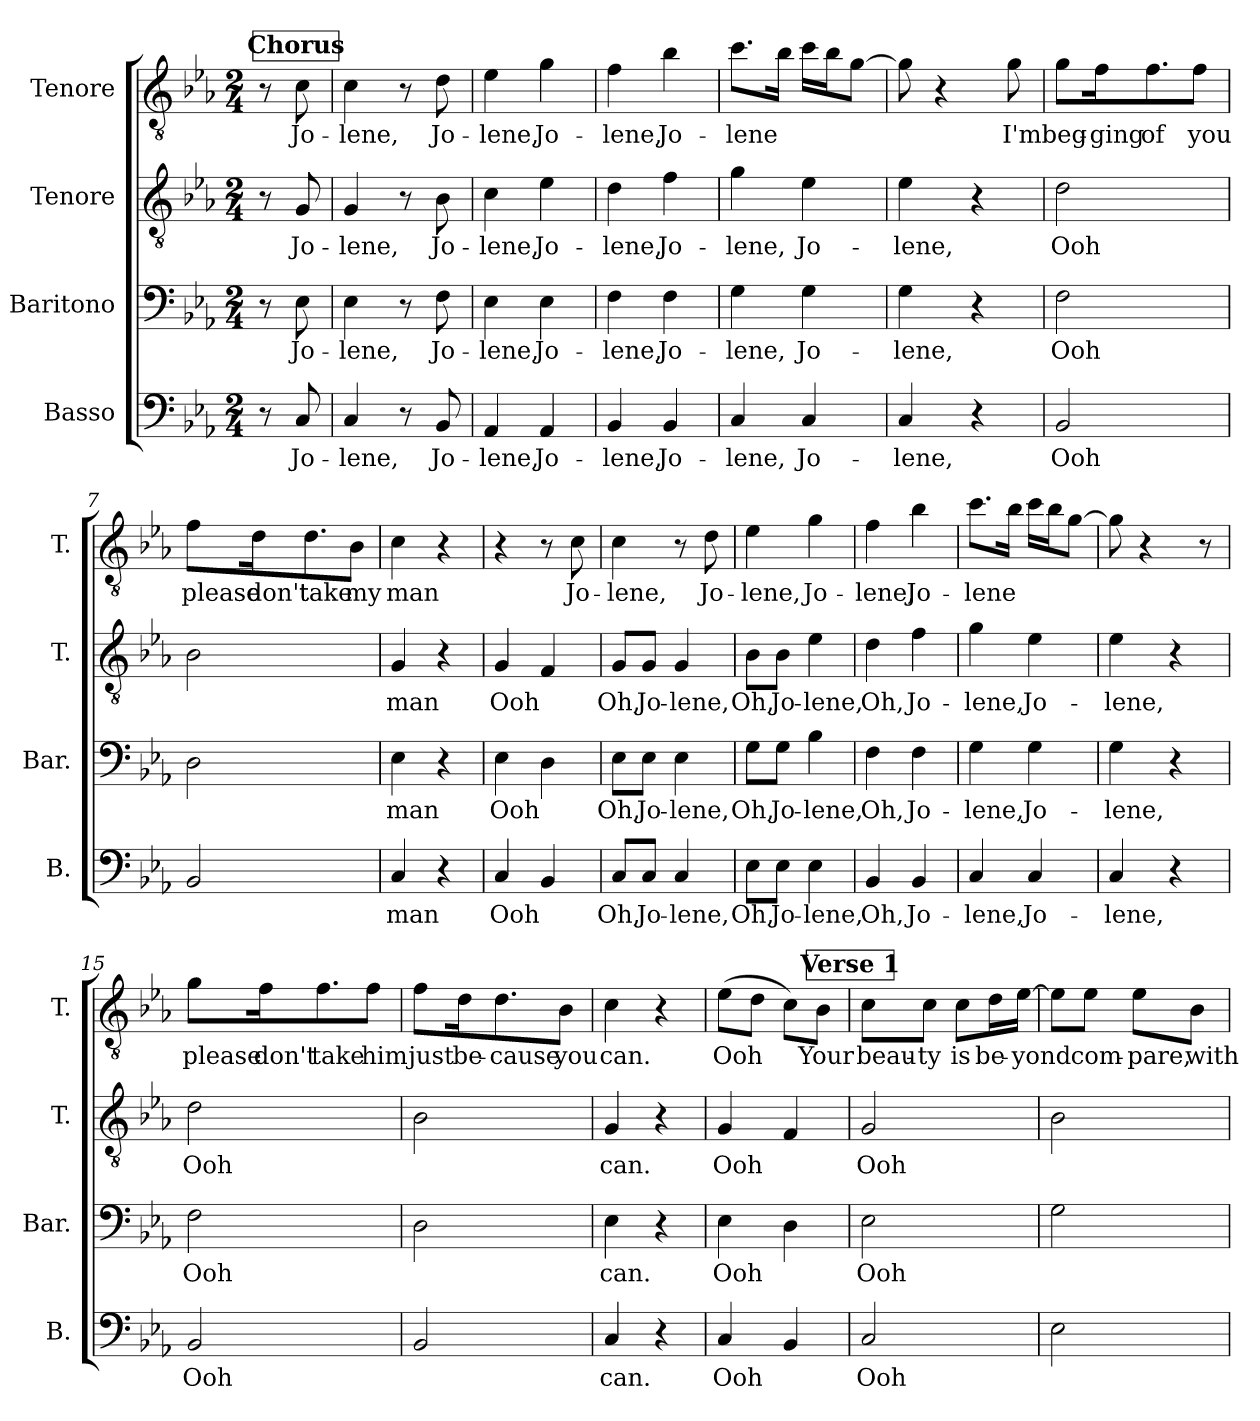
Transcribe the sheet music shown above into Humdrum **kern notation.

**kern	**text	**kern	**text	**kern	**text	**kern	**text
*part4	*part4	*part3	*part3	*part2	*part2	*part1	*part1
*staff4	*staff4	*staff3	*staff3	*staff2	*staff2	*staff1	*staff1
*I"Basso	*	*I"Baritono	*	*I"Tenore	*	*I"Tenore	*
*I'B.	*	*I'Bar.	*	*I'T.	*	*I'T.	*
*clefF4	*	*clefF4	*	*clefGv2	*	*clefGv2	*
*k[b-e-a-]	*	*k[b-e-a-]	*	*k[b-e-a-]	*	*k[b-e-a-]	*
*M2/4	*	*M2/4	*	*M2/4	*	*M2/4	*
*MM100	*	*MM100	*	*MM100	*	*MM100	*
!!LO:REH:place=s1:a:B:fs=14:t=Chorus:qo=0.5
=	=	=	=	=	=	=	=
8r	.	8r	.	8r	.	8r	.
!	!LO:LY:b	!	!LO:LY:b	!	!LO:LY:b	!	!LO:LY:b
8C/	Jo-	8E-\	Jo-	8G/	Jo-	8c\	Jo-
=1	=1	=1	=1	=1	=1	=1	=1
!	!LO:LY:b	!	!LO:LY:b	!	!LO:LY:b	!	!LO:LY:b
4C/	-lene,	4E-\	-lene,	4G/	-lene,	4c\	-lene,
8r	.	8r	.	8r	.	8r	.
!	!LO:LY:b	!	!LO:LY:b	!	!LO:LY:b	!	!LO:LY:b
8BB-/	Jo-	8F\	Jo-	8B-\	Jo-	8d\	Jo-
=2	=2	=2	=2	=2	=2	=2	=2
!	!LO:LY:b	!	!LO:LY:b	!	!LO:LY:b	!	!LO:LY:b
4AA-/	-lene,	4E-\	-lene,	4c\	-lene,	4e-\	-lene,
!	!LO:LY:b	!	!LO:LY:b	!	!LO:LY:b	!	!LO:LY:b
4AA-/	Jo-	4E-\	Jo-	4e-\	Jo-	4g\	Jo-
=3	=3	=3	=3	=3	=3	=3	=3
!	!LO:LY:b	!	!LO:LY:b	!	!LO:LY:b	!	!LO:LY:b
4BB-/	-lene,	4F\	-lene,	4d\	-lene,	4f\	-lene,
!	!LO:LY:b	!	!LO:LY:b	!	!LO:LY:b	!	!LO:LY:b
4BB-/	Jo-	4F\	Jo-	4f\	Jo-	4b-\	Jo-
=4	=4	=4	=4	=4	=4	=4	=4
!	!LO:LY:b	!	!LO:LY:b	!	!LO:LY:b	!	!LO:LY:b
4C/	-lene,	4G\	-lene,	4g\	-lene,	8.cc\L	-lene
.	.	.	.	.	.	16b-\Jk	.
!	!LO:LY:b	!	!LO:LY:b	!	!LO:LY:b	!	!
4C/	Jo-	4G\	Jo-	4e-\	Jo-	16cc\LL	.
.	.	.	.	.	.	16b-\J	.
.	.	.	.	.	.	[8g\J	.
=5	=5	=5	=5	=5	=5	=5	=5
!	!LO:LY:b	!	!LO:LY:b	!	!LO:LY:b	!	!
4C/	-lene,	4G\	-lene,	4e-\	-lene,	8g\]	.
.	.	.	.	.	.	4r	.
4r	.	4r	.	4r	.	.	.
!	!	!	!	!	!	!	!LO:LY:b
.	.	.	.	.	.	8g\	I'm
=6	=6	=6	=6	=6	=6	=6	=6
!	!LO:LY:b	!	!LO:LY:b	!	!LO:LY:b	!	!LO:LY:b
2BB-/	Ooh	2F\	Ooh	2d\	Ooh	8g\L	beg-
!	!	!	!	!	!	!	!LO:LY:b
.	.	.	.	.	.	16f\K	-ging
!	!	!	!	!	!	!	!LO:LY:b
.	.	.	.	.	.	8.f\	of
!	!	!	!	!	!	!	!LO:LY:b
.	.	.	.	.	.	8f\J	you
=7	=7	=7	=7	=7	=7	=7	=7
!	!	!	!	!	!	!	!LO:LY:b
2BB-/	.	2D\	.	2B-\	.	8f\L	please
!	!	!	!	!	!	!	!LO:LY:b
.	.	.	.	.	.	16d\K	don't
!	!	!	!	!	!	!	!LO:LY:b
.	.	.	.	.	.	8.d\	take
!	!	!	!	!	!	!	!LO:LY:b
.	.	.	.	.	.	8B-\J	my
!!LO:LB:g=z
=8	=8	=8	=8	=8	=8	=8	=8
!	!LO:LY:b	!	!LO:LY:b	!	!LO:LY:b	!	!LO:LY:b
4C/	man	4E-\	man	4G/	man	4c\	man
4r	.	4r	.	4r	.	4r	.
=9	=9	=9	=9	=9	=9	=9	=9
!	!LO:LY:b	!	!LO:LY:b	!	!LO:LY:b	!	!
4C/	Ooh	4E-\	Ooh	4G/	Ooh	4r	.
4BB-/	.	4D\	.	4F/	.	8r	.
!	!	!	!	!	!	!	!LO:LY:b
.	.	.	.	.	.	8c\	Jo-
=10	=10	=10	=10	=10	=10	=10	=10
!	!LO:LY:b	!	!LO:LY:b	!	!LO:LY:b	!	!LO:LY:b
8C/L	Oh,	8E-\L	Oh,	8G/L	Oh,	4c\	-lene,
!	!LO:LY:b	!	!LO:LY:b	!	!LO:LY:b	!	!
8C/J	Jo-	8E-\J	Jo-	8G/J	Jo-	.	.
!	!LO:LY:b	!	!LO:LY:b	!	!LO:LY:b	!	!
4C/	-lene,	4E-\	-lene,	4G/	-lene,	8r	.
!	!	!	!	!	!	!	!LO:LY:b
.	.	.	.	.	.	8d\	Jo-
=11	=11	=11	=11	=11	=11	=11	=11
!	!LO:LY:b	!	!LO:LY:b	!	!LO:LY:b	!	!LO:LY:b
8E-\L	Oh,	8G\L	Oh,	8B-\L	Oh,	4e-\	-lene,
!	!LO:LY:b	!	!LO:LY:b	!	!LO:LY:b	!	!
8E-\J	Jo-	8G\J	Jo-	8B-\J	Jo-	.	.
!	!LO:LY:b	!	!LO:LY:b	!	!LO:LY:b	!	!LO:LY:b
4E-\	-lene,	4B-\	-lene,	4e-\	-lene,	4g\	Jo-
=12	=12	=12	=12	=12	=12	=12	=12
!	!LO:LY:b	!	!LO:LY:b	!	!LO:LY:b	!	!LO:LY:b
4BB-/	Oh,	4F\	Oh,	4d\	Oh,	4f\	-lene,
!	!LO:LY:b	!	!LO:LY:b	!	!LO:LY:b	!	!LO:LY:b
4BB-/	Jo-	4F\	Jo-	4f\	Jo-	4b-\	Jo-
=13	=13	=13	=13	=13	=13	=13	=13
!	!LO:LY:b	!	!LO:LY:b	!	!LO:LY:b	!	!LO:LY:b
4C/	-lene,	4G\	-lene,	4g\	-lene,	8.cc\L	-lene
.	.	.	.	.	.	16b-\Jk	.
!	!LO:LY:b	!	!LO:LY:b	!	!LO:LY:b	!	!
4C/	Jo-	4G\	Jo-	4e-\	Jo-	16cc\LL	.
.	.	.	.	.	.	16b-\J	.
.	.	.	.	.	.	[8g\J	.
=14	=14	=14	=14	=14	=14	=14	=14
!	!LO:LY:b	!	!LO:LY:b	!	!LO:LY:b	!	!
4C/	-lene,	4G\	-lene,	4e-\	-lene,	8g\]	.
.	.	.	.	.	.	4r	.
4r	.	4r	.	4r	.	.	.
.	.	.	.	.	.	8r	.
=15	=15	=15	=15	=15	=15	=15	=15
!	!LO:LY:b	!	!LO:LY:b	!	!LO:LY:b	!	!LO:LY:b
2BB-/	Ooh	2F\	Ooh	2d\	Ooh	8g\L	please
!	!	!	!	!	!	!	!LO:LY:b
.	.	.	.	.	.	16f\K	don't
!	!	!	!	!	!	!	!LO:LY:b
.	.	.	.	.	.	8.f\	take
!	!	!	!	!	!	!	!LO:LY:b
.	.	.	.	.	.	8f\J	him
!!LO:LB:g=z
=16	=16	=16	=16	=16	=16	=16	=16
!	!	!	!	!	!	!	!LO:LY:b
2BB-/	.	2D\	.	2B-\	.	8f\L	just
!	!	!	!	!	!	!	!LO:LY:b
.	.	.	.	.	.	16d\K	be-
!	!	!	!	!	!	!	!LO:LY:b
.	.	.	.	.	.	8.d\	-cause
!	!	!	!	!	!	!	!LO:LY:b
.	.	.	.	.	.	8B-\J	you
=17	=17	=17	=17	=17	=17	=17	=17
!	!LO:LY:b	!	!LO:LY:b	!	!LO:LY:b	!	!LO:LY:b
4C/	can.	4E-\	can.	4G/	can.	4c\	can.
4r	.	4r	.	4r	.	4r	.
=18	=18	=18	=18	=18	=18	=18	=18
!	!LO:LY:b	!	!LO:LY:b	!	!LO:LY:b	!	!LO:LY:b
4C/	Ooh	4E-\	Ooh	4G/	Ooh	(>8e-\L	Ooh
.	.	.	.	.	.	8d\J	.
4BB-/	.	4D\	.	4F/	.	8c\L)	.
!	!	!	!	!	!	!	!LO:LY:b
.	.	.	.	.	.	8B-\J	Your
!!LO:REH:place=s1:a:B:fs=14:t=Verse 1
=19	=19	=19	=19	=19	=19	=19	=19
!	!LO:LY:b	!	!LO:LY:b	!	!LO:LY:b	!	!LO:LY:b
2C/	Ooh	2E-\	Ooh	2G/	Ooh	8c\L	beau-
!	!	!	!	!	!	!	!LO:LY:b
.	.	.	.	.	.	8c\J	-ty
!	!	!	!	!	!	!	!LO:LY:b
.	.	.	.	.	.	8c\L	is
!	!	!	!	!	!	!	!LO:LY:b
.	.	.	.	.	.	16d\L	be-
!	!	!	!	!	!	!	!LO:LY:b
.	.	.	.	.	.	[16e-\JJ	-yond
=20	=20	=20	=20	=20	=20	=20	=20
2E-\	.	2G\	.	2B-\	.	8e-\L]	.
!	!	!	!	!	!	!	!LO:LY:b
.	.	.	.	.	.	8e-\J	com-
!	!	!	!	!	!	!	!LO:LY:b
.	.	.	.	.	.	8e-\L	-pare,
!	!	!	!	!	!	!	!LO:LY:b
.	.	.	.	.	.	8B-\J	with
=	=	=	=	=	=	=	=
*-	*-	*-	*-	*-	*-	*-	*-
